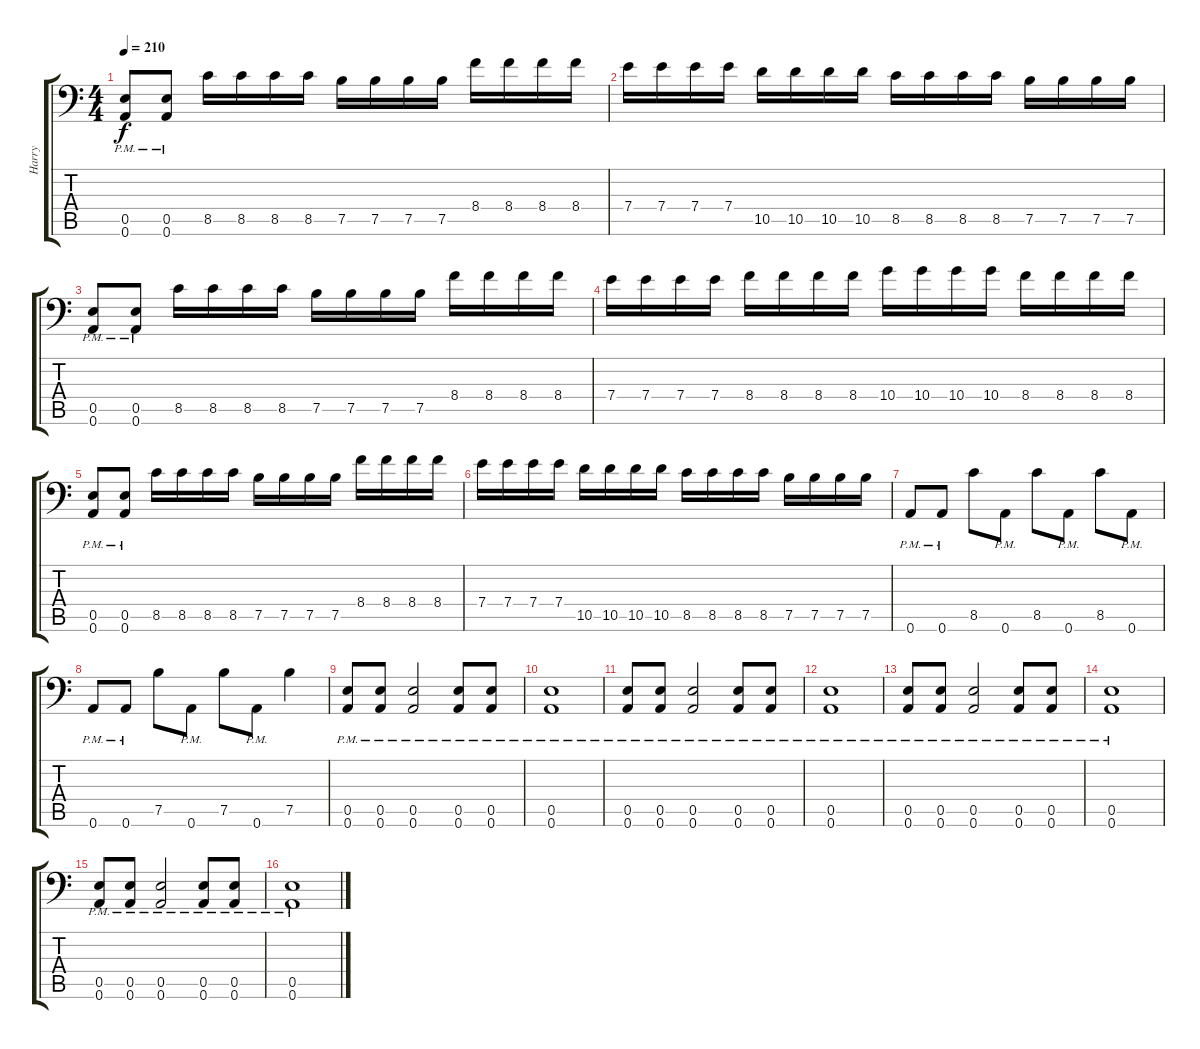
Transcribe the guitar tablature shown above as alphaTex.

\track ("Harry" "Harry") {instrument distortionguitar}
\staff {score tabs}
\tuning (B3 Gb3 D3 A2 E2 A1) {hide}
\ts (4 4)
\tempo 210
\clef f4
\ks c
(0.5{pm} 0.6{pm}).8{dy f} (0.5{pm} 0.6{pm}).8 8.5.16 8.5.16 8.5.16 8.5.16 7.5.16 7.5.16 7.5.16 7.5.16 8.4.16 8.4.16 8.4.16 8.4.16 |
7.4.16 7.4.16 7.4.16 7.4.16 10.5.16 10.5.16 10.5.16 10.5.16 8.5.16 8.5.16 8.5.16 8.5.16 7.5.16 7.5.16 7.5.16 7.5.16 |
(0.5{pm} 0.6{pm}).8 (0.5{pm} 0.6{pm}).8 8.5.16 8.5.16 8.5.16 8.5.16 7.5.16 7.5.16 7.5.16 7.5.16 8.4.16 8.4.16 8.4.16 8.4.16 |
7.4.16 7.4.16 7.4.16 7.4.16 8.4.16 8.4.16 8.4.16 8.4.16 10.4.16 10.4.16 10.4.16 10.4.16 8.4.16 8.4.16 8.4.16 8.4.16 |
(0.5{pm} 0.6{pm}).8 (0.5{pm} 0.6{pm}).8 8.5.16 8.5.16 8.5.16 8.5.16 7.5.16 7.5.16 7.5.16 7.5.16 8.4.16 8.4.16 8.4.16 8.4.16 |
7.4.16 7.4.16 7.4.16 7.4.16 10.5.16 10.5.16 10.5.16 10.5.16 8.5.16 8.5.16 8.5.16 8.5.16 7.5.16 7.5.16 7.5.16 7.5.16 |
0.6{pm}.8 0.6{pm}.8 8.5.8 0.6{pm}.8 8.5.8 0.6{pm}.8 8.5.8 0.6{pm}.8 |
0.6{pm}.8 0.6{pm}.8 7.5.8 0.6{pm}.8 7.5.8 0.6{pm}.8 7.5.4 |
(0.5{pm} 0.6{pm}).8 (0.5{pm} 0.6{pm}).8 (0.5{pm} 0.6{pm}).2 (0.5{pm} 0.6{pm}).8 (0.5{pm} 0.6{pm}).8 |
(0.5{pm} 0.6{pm}).1 |
(0.5{pm} 0.6{pm}).8 (0.5{pm} 0.6{pm}).8 (0.5{pm} 0.6{pm}).2 (0.5{pm} 0.6{pm}).8 (0.5{pm} 0.6{pm}).8 |
(0.5{pm} 0.6{pm}).1 |
(0.5{pm} 0.6{pm}).8 (0.5{pm} 0.6{pm}).8 (0.5{pm} 0.6{pm}).2 (0.5{pm} 0.6{pm}).8 (0.5{pm} 0.6{pm}).8 |
(0.5{pm} 0.6{pm}).1 |
(0.5{pm} 0.6{pm}).8 (0.5{pm} 0.6{pm}).8 (0.5{pm} 0.6{pm}).2 (0.5{pm} 0.6{pm}).8 (0.5{pm} 0.6{pm}).8 |
(0.5{pm} 0.6{pm}).1
